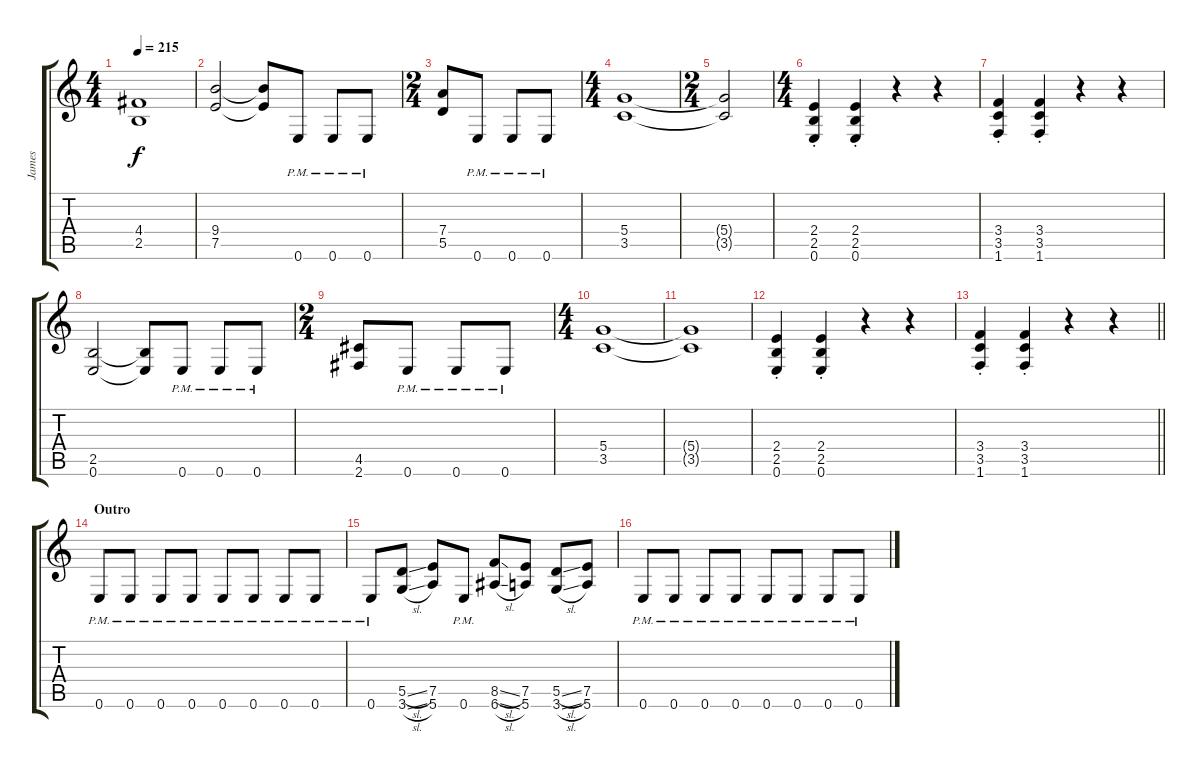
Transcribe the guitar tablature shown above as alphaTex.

\track ("James" "James") {instrument overdrivenguitar}
\staff {score tabs}
\tuning (E4 B3 G3 D3 A2 E2) {hide}
\ts (4 4)
\tempo 215
\clef g2
\ks c
(4.4 2.5).1{dy f} |
(9.4 7.5).2 (9.4{t} 7.5{t}).8 0.6{pm}.8 0.6{pm}.8 0.6{pm}.8 |
\ts (2 4)
(7.4 5.5).8 0.6{pm}.8 0.6{pm}.8 0.6{pm}.8 |
\ts (4 4)
(5.4 3.5).1 |
\ts (2 4)
(5.4{t} 3.5{t}).2 |
\ts (4 4)
(2.4{st} 2.5{st} 0.6{st}).4 (2.4{st} 2.5{st} 0.6{st}).4 r.4 r.4 |
(3.4{st} 3.5{st} 1.6{st}).4 (3.4{st} 3.5{st} 1.6{st}).4 r.4 r.4 |
(2.5 0.6).2 (2.5{t} 0.6{t}).8 0.6{pm}.8 0.6{pm}.8 0.6{pm}.8 |
\ts (2 4)
(4.5 2.6).8 0.6{pm}.8 0.6{pm}.8 0.6{pm}.8 |
\ts (4 4)
(5.4 3.5).1 |
(5.4{t} 3.5{t}).1 |
(2.4{st} 2.5{st} 0.6{st}).4 (2.4{st} 2.5{st} 0.6{st}).4 r.4 r.4 |
\barLineRight lightlight
(3.4{st} 3.5{st} 1.6{st}).4 (3.4{st} 3.5{st} 1.6{st}).4 r.4 r.4 |
\section ("" "Outro")
0.6{pm}.8 0.6{pm}.8 0.6{pm}.8 0.6{pm}.8 0.6{pm}.8 0.6{pm}.8 0.6{pm}.8 0.6{pm}.8 |
0.6{pm}.8 (5.5{sl} 3.6{sl}).8 (7.5 5.6).8 0.6{pm}.8 (8.5{sl} 6.6{sl}).8 (7.5 5.6).8 (5.5{sl} 3.6{sl}).8 (7.5 5.6).8 |
0.6{pm}.8 0.6{pm}.8 0.6{pm}.8 0.6{pm}.8 0.6{pm}.8 0.6{pm}.8 0.6{pm}.8 0.6{pm}.8
